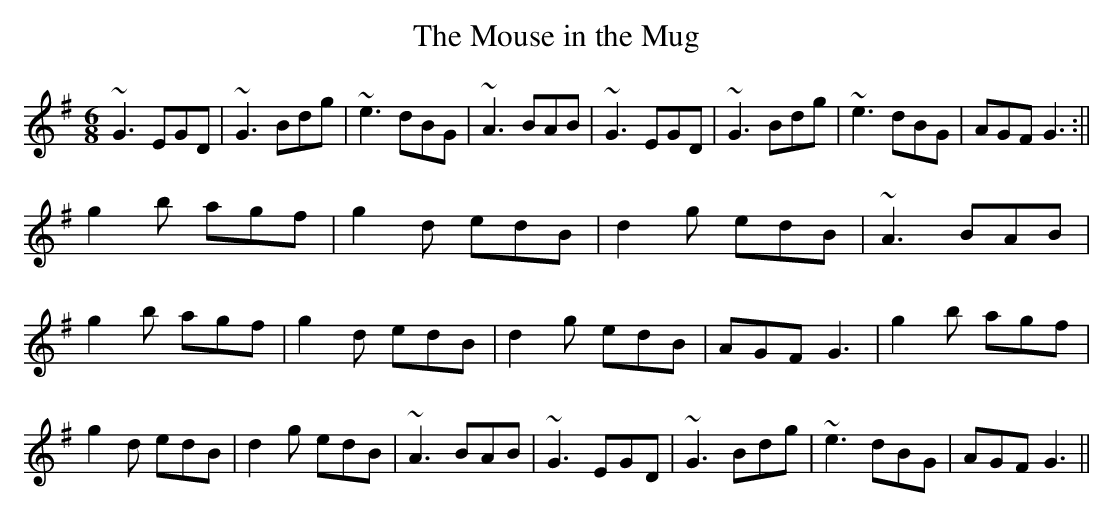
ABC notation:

X:1
T:Mouse in the Mug, The
M:6/8
L:1/8
K:G
~G3 EGD|~G3 Bdg|~e3 dBG|~A3 BAB|~G3 EGD|~G3 Bdg|~e3 dBG|AGFG3:||!
g2b agf|g2d edB|d2g edB|~A3 BAB|g2b agf|g2d edB|d2g edB|AGF G3|
g2b agf|g2d edB|d2g edB|~A3 BAB|~G3 EGD|~G3 Bdg|~e3 dBG|AGFG3||!
